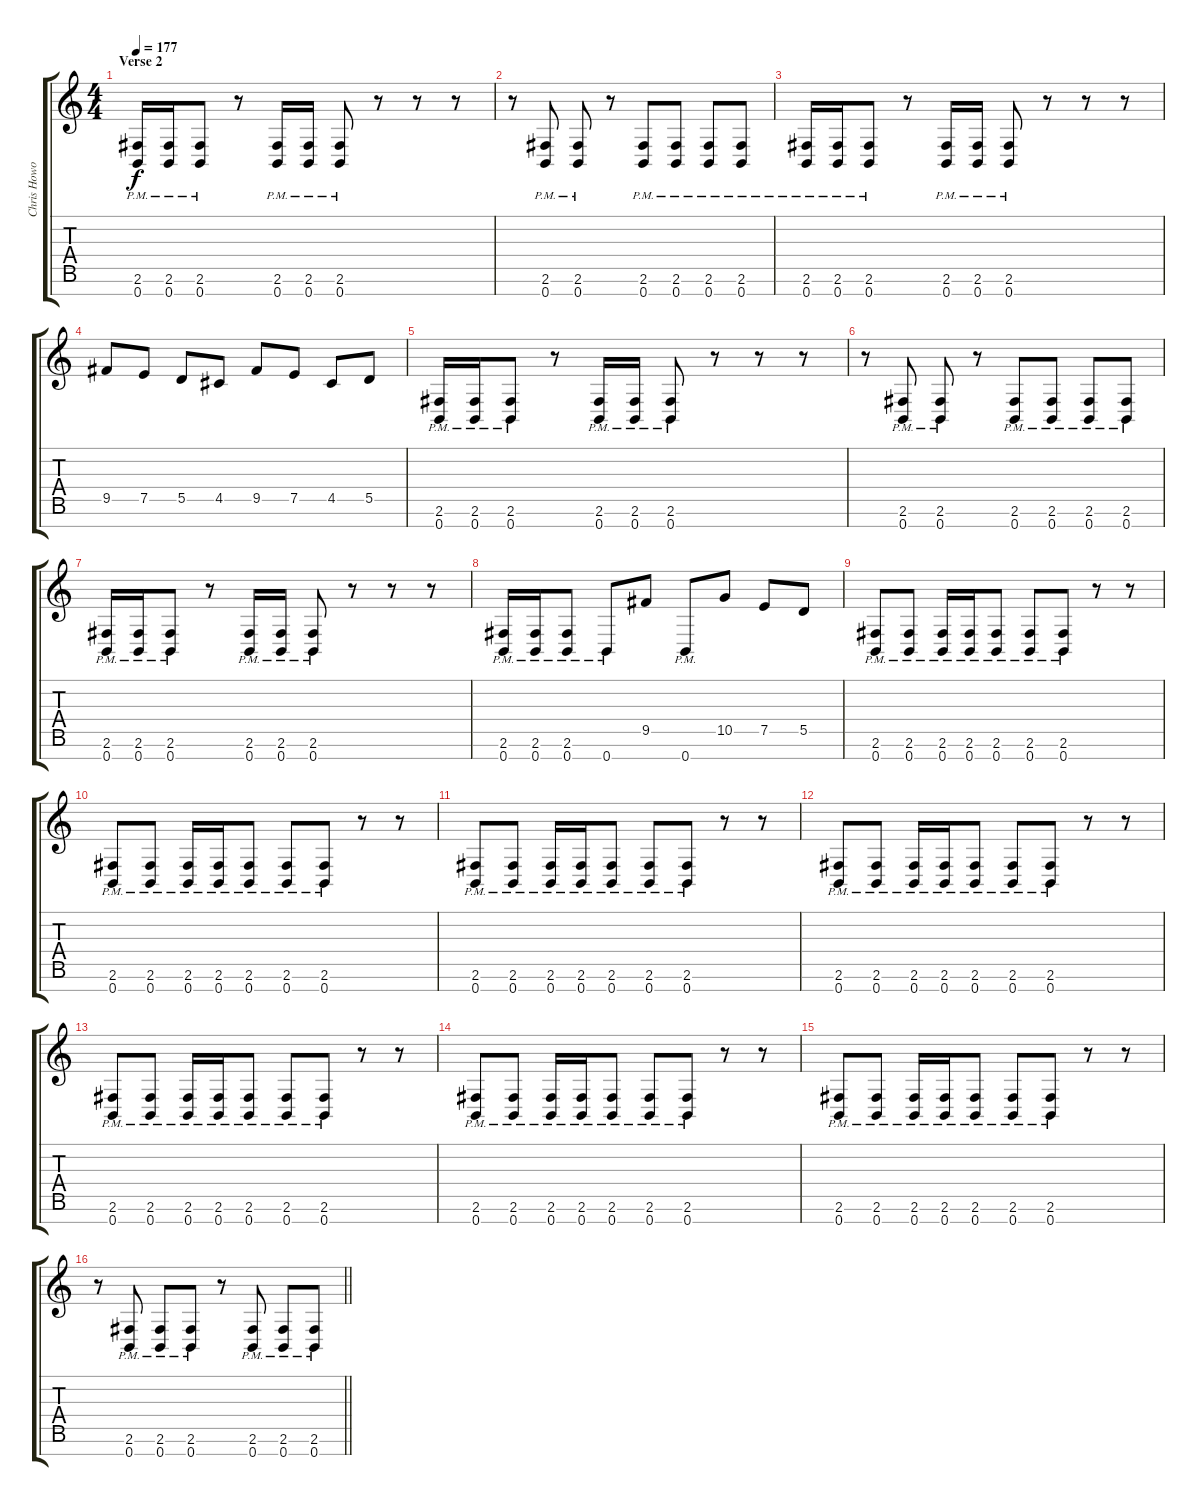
\track ("Chris Howorth (Lead Guitar)" "Chris Howo") {instrument distortionguitar}
\staff {score tabs}
\tuning (E4 B3 G3 D3 A2 E2 B1) {hide}
\ts (4 4)
\section ("" "Verse 2")
\tempo 177
\clef g2
\ks c
(2.6{pm} 0.7{pm}).16{dy f} (2.6{pm} 0.7{pm}).16 (2.6{pm} 0.7{pm}).8 r.8 (2.6{pm} 0.7{pm}).16 (2.6{pm} 0.7{pm}).16 (2.6{pm} 0.7{pm}).8 r.8 r.8 r.8 |
r.8 (2.6{pm} 0.7{pm}).8 (2.6{pm} 0.7{pm}).8 r.8 (2.6{pm} 0.7{pm}).8 (2.6{pm} 0.7{pm}).8 (2.6{pm} 0.7{pm}).8 (2.6{pm} 0.7{pm}).8 |
(2.6{pm} 0.7{pm}).16 (2.6{pm} 0.7{pm}).16 (2.6{pm} 0.7{pm}).8 r.8 (2.6{pm} 0.7{pm}).16 (2.6{pm} 0.7{pm}).16 (2.6{pm} 0.7{pm}).8 r.8 r.8 r.8 |
9.5.8 7.5.8 5.5.8 4.5.8 9.5.8 7.5.8 4.5.8 5.5.8 |
(2.6{pm} 0.7{pm}).16 (2.6{pm} 0.7{pm}).16 (2.6{pm} 0.7{pm}).8 r.8 (2.6{pm} 0.7{pm}).16 (2.6{pm} 0.7{pm}).16 (2.6{pm} 0.7{pm}).8 r.8 r.8 r.8 |
r.8 (2.6{pm} 0.7{pm}).8 (2.6{pm} 0.7{pm}).8 r.8 (2.6{pm} 0.7{pm}).8 (2.6{pm} 0.7{pm}).8 (2.6{pm} 0.7{pm}).8 (2.6{pm} 0.7{pm}).8 |
(2.6{pm} 0.7{pm}).16 (2.6{pm} 0.7{pm}).16 (2.6{pm} 0.7{pm}).8 r.8 (2.6{pm} 0.7{pm}).16 (2.6{pm} 0.7{pm}).16 (2.6{pm} 0.7{pm}).8 r.8 r.8 r.8 |
(2.6{pm} 0.7{pm}).16 (2.6{pm} 0.7{pm}).16 (2.6{pm} 0.7{pm}).8 0.7{pm}.8 9.5.8 0.7{pm}.8 10.5.8 7.5.8 5.5.8 |
(2.6{pm} 0.7{pm}).8 (2.6{pm} 0.7{pm}).8 (2.6{pm} 0.7{pm}).16 (2.6{pm} 0.7{pm}).16 (2.6{pm} 0.7{pm}).8 (2.6{pm} 0.7{pm}).8 (2.6{pm} 0.7{pm}).8 r.8 r.8 |
(2.6{pm} 0.7{pm}).8 (2.6{pm} 0.7{pm}).8 (2.6{pm} 0.7{pm}).16 (2.6{pm} 0.7{pm}).16 (2.6{pm} 0.7{pm}).8 (2.6{pm} 0.7{pm}).8 (2.6{pm} 0.7{pm}).8 r.8 r.8 |
(2.6{pm} 0.7{pm}).8 (2.6{pm} 0.7{pm}).8 (2.6{pm} 0.7{pm}).16 (2.6{pm} 0.7{pm}).16 (2.6{pm} 0.7{pm}).8 (2.6{pm} 0.7{pm}).8 (2.6{pm} 0.7{pm}).8 r.8 r.8 |
(2.6{pm} 0.7{pm}).8 (2.6{pm} 0.7{pm}).8 (2.6{pm} 0.7{pm}).16 (2.6{pm} 0.7{pm}).16 (2.6{pm} 0.7{pm}).8 (2.6{pm} 0.7{pm}).8 (2.6{pm} 0.7{pm}).8 r.8 r.8 |
(2.6{pm} 0.7{pm}).8 (2.6{pm} 0.7{pm}).8 (2.6{pm} 0.7{pm}).16 (2.6{pm} 0.7{pm}).16 (2.6{pm} 0.7{pm}).8 (2.6{pm} 0.7{pm}).8 (2.6{pm} 0.7{pm}).8 r.8 r.8 |
(2.6{pm} 0.7{pm}).8 (2.6{pm} 0.7{pm}).8 (2.6{pm} 0.7{pm}).16 (2.6{pm} 0.7{pm}).16 (2.6{pm} 0.7{pm}).8 (2.6{pm} 0.7{pm}).8 (2.6{pm} 0.7{pm}).8 r.8 r.8 |
(2.6{pm} 0.7{pm}).8 (2.6{pm} 0.7{pm}).8 (2.6{pm} 0.7{pm}).16 (2.6{pm} 0.7{pm}).16 (2.6{pm} 0.7{pm}).8 (2.6{pm} 0.7{pm}).8 (2.6{pm} 0.7{pm}).8 r.8 r.8 |
\barLineRight lightlight
r.8 (2.6{pm} 0.7{pm}).8 (2.6{pm} 0.7{pm}).8 (2.6{pm} 0.7{pm}).8 r.8 (2.6{pm} 0.7{pm}).8 (2.6{pm} 0.7{pm}).8 (2.6{pm} 0.7{pm}).8
